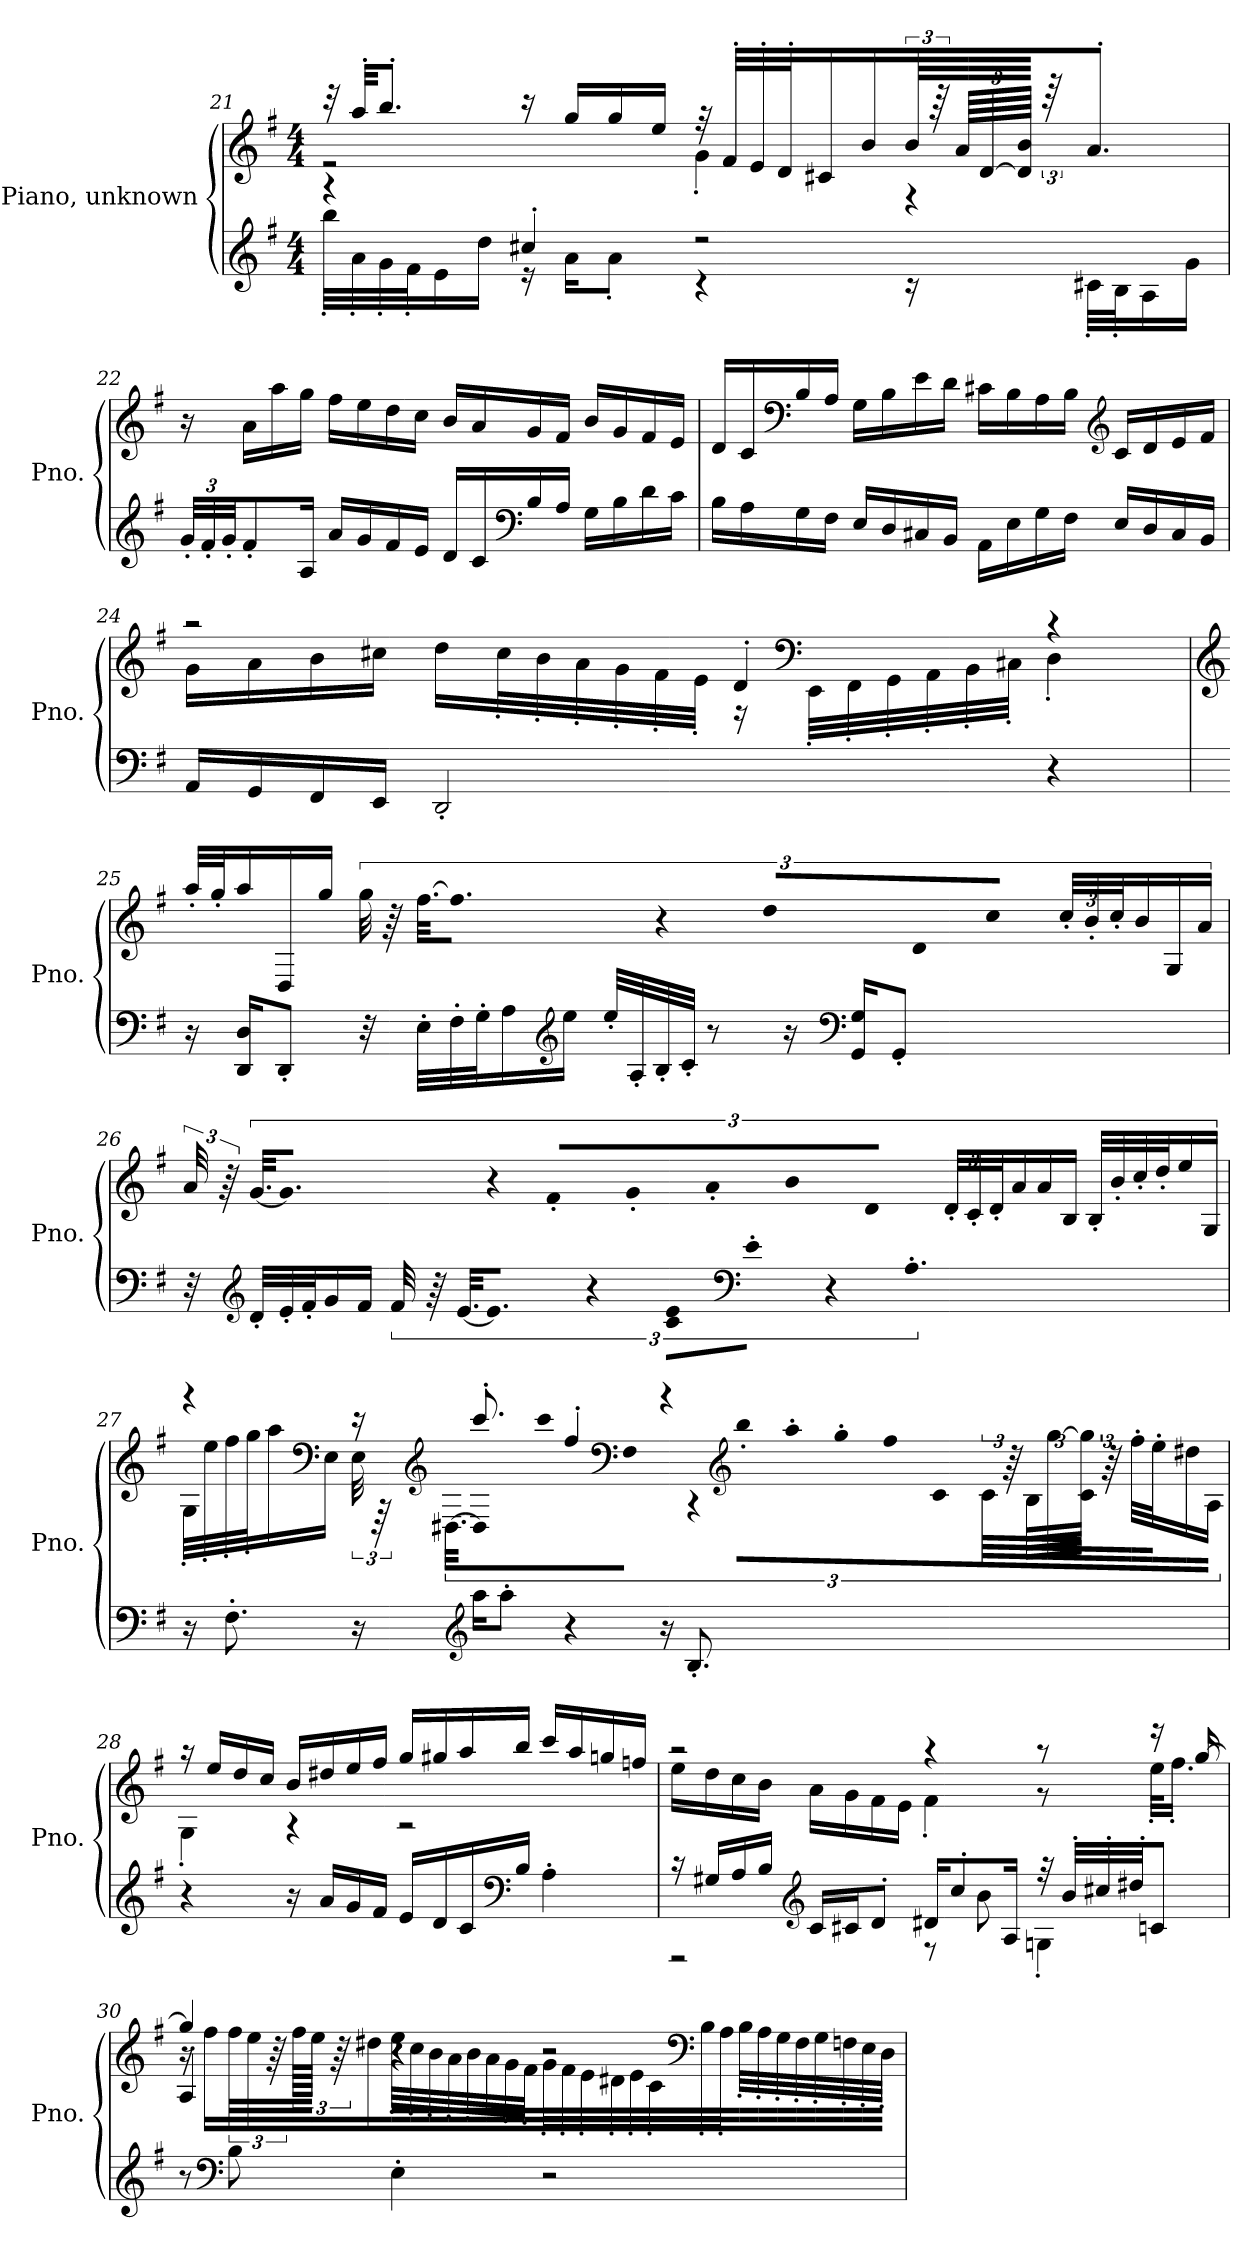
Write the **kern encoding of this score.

**kern	**kern
*part1	*part1
*staff2	*staff1
*I"Piano, unknown	*
*I'Pno.	*
!!LO:LB:g=z
*clefG2	*clefG2
*k[f#]	*k[f#]
*M4/4	*M4/4
=21	=21
*^	*^
4r	32bb'\LLL	32r	2r
.	32a'\	32aa'/KKL	.
.	32g'\	8.bb'/J	.
.	32f#'\J	.	.
.	16e\	.	.
.	16dd\JJ	.	.
4cc#X'/	16r	16r	.
.	16a\KL	16gg/LL	.
.	8a'\J	16gg/	.
.	.	16ee/JJ	.
2r	4r	32r	4g'\
.	.	32f#'/LLL	.
.	.	32e'/	.
.	.	32d'/J	.
.	.	16c#X/	.
.	.	16b/	.
.	16r	96b/JJkk	4r
.	.	96r	.
.	.	96a/LLLL	.
.	.	[96d/	.
.	.	96d/] 96b/JJJJ	.
.	.	96r	.
.	32c#X'\LLL	8.a'/	.
.	32B'\J	.	.
.	16A\	.	.
.	16g\JJ	.	.
*v	*v	*	*
*	*v	*v
!!LO:PB:g=z
=22	=22
*Xbrackettup	*
48g'/LLL	16r
48f#'/	.
48g'/JJ	.
8f#'/	16a\LL
.	16aa\
16A/Jk	16gg\JJ
16a/LL	16ff#\LL
16g/	16ee\
16f#/	16dd\
16e/JJ	16cc\JJ
16d/LL	16b/LL
16c/	16a/
*clefF4	*
16B/	16g/
16A/JJ	16f#/JJ
16G\LL	16b/LL
16B\	16g/
16d\	16f#/
16c\JJ	16e/JJ
=23	=23
16B\LL	16d/LL
16A\	16c/
*	*clefF4
16G\	16B/
16F#\JJ	16A/JJ
16E/LL	16G\LL
16D/	16B\
16C#X/	16e\
16BB/JJ	16d\JJ
16AA\LL	16c#X\LL
16E\	16B\
16G\	16A\
16F#\JJ	16B\JJ
*	*clefG2
16E/LL	16c#/LL
16D/	16d/
16C#/	16e/
16BB/JJ	16f#/JJ
!!LO:LB:g=z
=24	=24
*	*^
16AA/LL	2r	16g\LL
16GG/	.	16a\
16FF#/	.	16b\
16EE/JJ	.	16cc#X\JJ
2DD'/	.	16dd\LL
.	.	32cc#'\L
.	.	32b'\
.	.	32a'\
.	.	32g'\
.	.	32f#'\
.	.	32e'\JJJ
.	4d'/	16r
*	*clefF4	*
.	.	32EE'\LLL
.	.	32FF#'\
.	.	32GG'\
.	.	32AA'\
.	.	32BB'\
.	.	32C#X'\JJJ
4r	4r	4D'\
*	*v	*v
!!LO:LB:g=z
=25	=25
*	*clefG2
16r	32aa'/LLL
.	32gg'/J
16DD/ 16D/KL	16aa/
8DD'/J	16D/
.	16gg/JJ
32r	48gg\
.	96r
32E'\LLL	[48.ff#\KKL
32F#'\	8.ff#\J]
32G'\J	.
16A\	.
*clefG2	*
16ee\JJ	.
32ee'/LLL	16r
32A'/	.
32B'/	16dd/LL
32c'/JJJ	.
8r	16d/
.	16cc/JJ
*	*Xbrackettup
16r	48cc'/LLL
.	48b'/
.	48cc'/J
*clefF4	*
16GG/ 16G/KL	16b/
8GG'/J	16G/
.	16a/JJ
!!LO:LB:g=z
=26	=26
*	*brackettup
32r	48a/
.	96r
*clefG2	*
32d'/LLL	[48.g/KKL
32e'/	8.g/J]
32f#'/J	.
16g/	.
16f#/JJ	.
*brackettup	*
48f#/	32r
96r	.
[48.e/KKL	32f#'/LLL
8.e/J]	32g'/
.	32a'/J
.	16b/
.	16d/JJ
*	*Xbrackettup
16r	48d'/LLL
.	48c'/
.	48d'/J
16c\ 16e\KL	16a/
*clefF4	*
8e'\J	16a/
.	16B/JJ
16r	32B'/LLL
.	32b'/
8.A'\	32cc'/
.	32dd'/J
.	16ee/
.	16G/JJ
!!LO:LB:g=z
=27	=27
*	*^
16r	4r	32G'\LLL
.	.	32ee'\
8.F#'\	.	32ff#'\
.	.	32gg'\J
.	.	16aa\
*	*clefF4	*
.	.	16E\JJ
*	*	*brackettup
16r	16r	48E\
.	.	96r
*	*clefG2	*
.	.	[48.D#X\KLL
*clefG2	*	*
16aa\KL	8.ccc'/	16D#\]
8aa'\J	.	16ccc\
*	*clefF4	*
.	.	16F#\JJ
4r	4A'/	32r
*	*clefG2	*
.	.	32bb'\LLL
.	.	32aa'\
.	.	32gg'\J
.	.	16ff#\
.	.	16c\
16r	4r	96c\JJkk
.	.	96r
.	.	96B\LLLL
.	.	[96gg\
.	.	96c\ 96gg\]JJJJ
.	.	96r
8.B'/	.	32ff#'\LLL
.	.	32ee'\J
.	.	16dd#X\
.	.	16A\JJ
!!LO:LB:g=z	!!
=28	=28	=28
4r	16r	4G'\
.	16ee/LL	.
.	16dd/	.
.	16cc/JJ	.
16r	16b/LL	4r
16a/LL	16dd#X/	.
16g/	16ee/	.
16f#/JJ	16ff#/JJ	.
16e/LL	16gg/LL	2r
16d/	16gg#X/	.
16c/	16aa/	.
*clefF4	*	*
16B/JJ	16bb/JJ	.
4A'\	16ccc/LL	.
.	16aa/	.
.	16ggn/	.
.	16ffn/JJ	.
!!LO:PB:g=z	!!
=29	=29	=29
*^	*	*
16r	2r	2r	16ee\LL
16G#X/LL	.	.	16dd\
16A/	.	.	16cc\
16B/JJ	.	.	16b\JJ
*clefG2	*	*	*
16c/LL	.	.	16a\LL
16c#X/J	.	.	16g\
8d'/J	.	.	16f#\
.	.	.	16e\JJ
16d#X/KL	8r	4r	4f#'\
8cc'/	.	.	.
.	8b\	.	.
16A/Jk	.	.	.
32r	4Gn'\	8r	8r
32b'/LLL	.	.	.
32cc#X'/	.	.	.
32dd#X'/JJ	.	.	.
8cn/J	.	16r	32ee'\KLL
.	.	.	16.ff#'\JJ
.	.	[16gg/	.
*v	*v	*	*
!!LO:LB:g=z
=30	=30	=30
*	*	*^
8r	4gg/]	16r	4A'/
.	.	16ff#\LL	.
*clefF4	*	*	*
8B\	.	96ff#\LL	.
.	.	96ee\JJJJ	.
.	.	96r	.
.	.	96ff#\LLLL	.
.	.	96ee\JJJJ	.
.	.	96r	.
.	.	16dd#X\	.
4E'\	4r	32ee'\LLL	4r
.	.	32cc'\	.
.	.	32b'\	.
.	.	32a'\	.
.	.	32b'\	.
.	.	32a'\	.
.	.	32g'\	.
.	.	32f#'\JJJ	.
2r	2r	32g'\LLL	2r
.	.	32f#'\	.
.	.	32e'\	.
.	.	32d#X'\	.
.	.	32e'\	.
.	.	32c'\	.
*	*clefF4	*	*
.	.	32B'\	.
.	.	32A'\JJJ	.
.	.	32B'\LLL	.
.	.	32A'\	.
.	.	32G'\	.
.	.	32F#'\	.
.	.	32G'\	.
.	.	32Fn'\	.
.	.	32E'\	.
.	.	32D'\JJJ	.
*	*v	*v	*v
=	=
*-	*-
